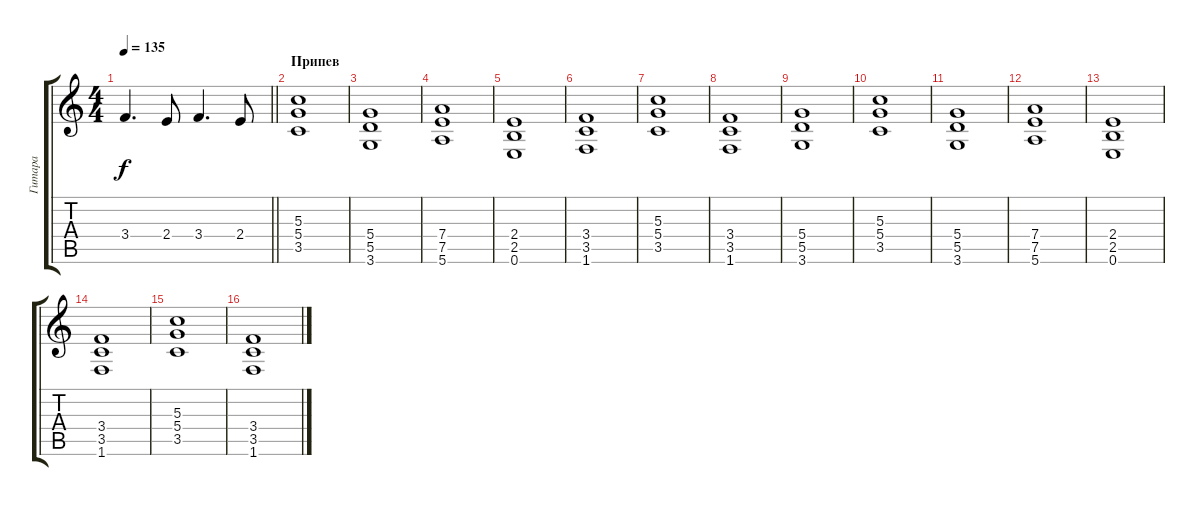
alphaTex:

\track ("Гитара" "Гитара") {instrument distortionguitar}
\staff {score tabs}
\tuning (E4 B3 G3 D3 A2 E2) {hide}
\ts (4 4)
\tempo 135
\clef g2
\barLineRight lightlight
\ks c
3.4.4{d dy f} 2.4.8 3.4.4{d} 2.4.8 |
\section ("" "Припев")
(5.3 5.4 3.5).1 |
(5.4 5.5 3.6).1 |
(7.4 7.5 5.6).1 |
(2.4 2.5 0.6).1 |
(3.4 3.5 1.6).1 |
(5.3 5.4 3.5).1 |
(3.4 3.5 1.6).1 |
(5.4 5.5 3.6).1 |
(5.3 5.4 3.5).1 |
(5.4 5.5 3.6).1 |
(7.4 7.5 5.6).1 |
(2.4 2.5 0.6).1 |
(3.4 3.5 1.6).1 |
(5.3 5.4 3.5).1 |
(3.4 3.5 1.6).1
